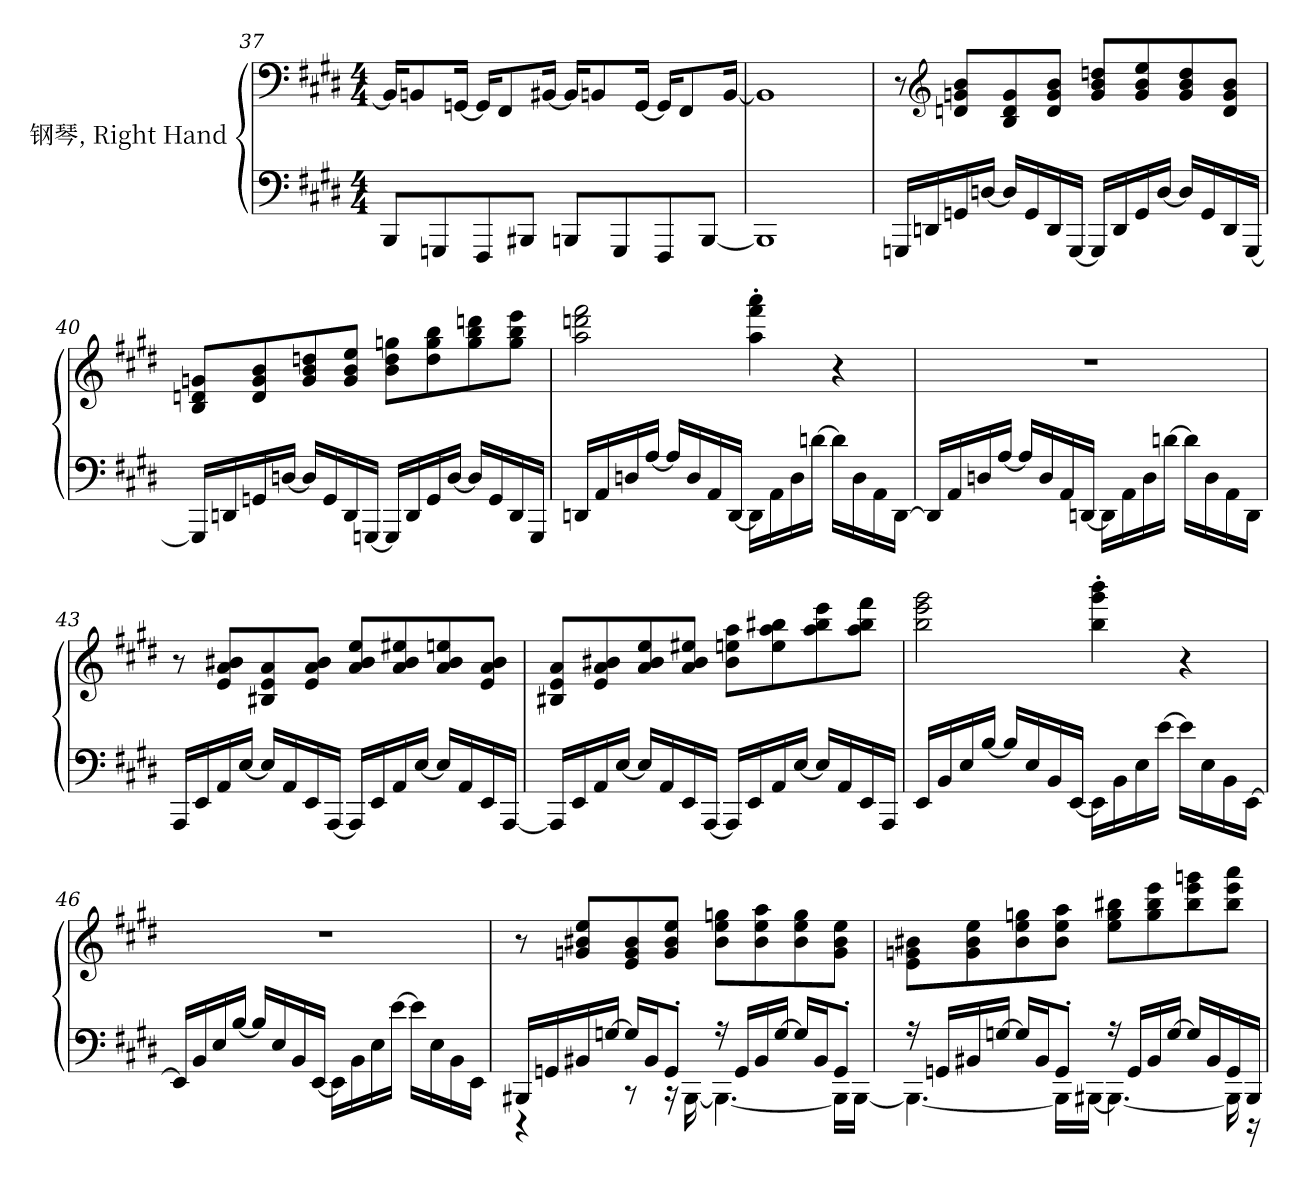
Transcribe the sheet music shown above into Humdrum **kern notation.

**kern	**kern
*part1	*part1
*staff2	*staff1
*I"钢琴, Right Hand	*
!!LO:LB:g=z
*clefF4	*clefF4
*k[f#c#g#d#]	*k[f#c#g#d#]
*M4/4	*M4/4
=37	=37
8BBB/L	16BB#/KL]
.	8BBn/
8GGGn/	.
.	[16GGn/Jk
8FFF#/	16GG/KL]
.	8FF#/
8BBB#X/J	.
.	[16BB#X/Jk
8BBBn/L	16BB#/KL]
.	8BBn/
8GGG/	.
.	[16GG/Jk
8FFF#/	16GG/KL]
.	8FF#/
[8BBB/J	.
.	[16BB/Jk
=38	=38
1BBB]	1BB]
=39	=39
16GGGn/LL	8r
16DDn/	.
*	*clefG2
16GGn/	8dn/ 8gn/ 8b/L
[16Dn/JJ	.
16D/LL]	8B/ 8d/ 8g/
16GG/	.
16DD/	8d/ 8g/ 8b/J
[16GGG/JJ	.
16GGG/LL]	8g/ 8b/ 8ddn/L
16DD/	.
16GG/	8g/ 8b/ 8ee/
[16D/JJ	.
16D/LL]	8g/ 8b/ 8dd/
16GG/	.
16DD/	8d/ 8g/ 8b/J
[16GGG/JJ	.
!!LO:PB:g=z
=40	=40
16GGG/LL]	8B/ 8dn/ 8gn/L
16DDn/	.
16GGn/	8d/ 8g/ 8b/
[16Dn/JJ	.
16D/LL]	8g/ 8b/ 8ddn/
16GG/	.
16DD/	8g/ 8b/ 8ee/J
[16GGGn/JJ	.
16GGG/LL]	8b\ 8dd\ 8ggn\L
16DD/	.
16GG/	8dd\ 8gg\ 8bb\
[16D/JJ	.
16D/LL]	8gg\ 8bb\ 8dddn\
16GG/	.
16DD/	8gg\ 8bb\ 8eee\J
16GGG/JJ	.
=41	=41
16DDn/LL	2aa\ 2dddn\ 2fff#\
16AA/	.
16Dn/	.
[16A/JJ	.
16A/LL]	.
16D/	.
16AA/	.
[16DD/JJ	.
16DD\LL]	4aa\' 4fff#\' 4aaa\'
16AA\	.
16D\	.
[16dn\JJ	.
16d\LL]	4r
16D\	.
16AA\	.
[16DD\JJ	.
!!LO:LB:g=z
=42	=42
16DD/LL]	1r
16AA/	.
16Dn/	.
[16A/JJ	.
16A/LL]	.
16D/	.
16AA/	.
[16DDn/JJ	.
16DD\LL]	.
16AA\	.
16D\	.
[16dn\JJ	.
16d\LL]	.
16D\	.
16AA\	.
16DD\JJ	.
=43	=43
16AAA/LL	8r
16EE/	.
16AA/	8e/ 8a/ 8b#X/L
[16E/JJ	.
16E/LL]	8B#X/ 8e/ 8a/
16AA/	.
16EE/	8e/ 8a/ 8b#/J
[16AAA/JJ	.
16AAA/LL]	8a/ 8b#/ 8ee/L
16EE/	.
16AA/	8a/ 8b#/ 8ee#X/
[16E/JJ	.
16E/LL]	8a/ 8b#/ 8een/
16AA/	.
16EE/	8e/ 8a/ 8b#/J
[16AAA/JJ	.
!!LO:LB:g=z
=44	=44
16AAA/LL]	8B#X/ 8e/ 8a/L
16EE/	.
16AA/	8e/ 8a/ 8b#X/
[16E/JJ	.
16E/LL]	8a/ 8b#/ 8ee/
16AA/	.
16EE/	8a/ 8b#/ 8ee#X/J
[16AAA/JJ	.
16AAA/LL]	8b#\ 8een\ 8aa\L
16EE/	.
16AA/	8ee\ 8aa\ 8bb#X\
[16E/JJ	.
16E/LL]	8aa\ 8bb#\ 8eee\
16AA/	.
16EE/	8aa\ 8bb#\ 8fff#\J
16AAA/JJ	.
=45	=45
16EE/LL	2bb\ 2eee\ 2ggg#\
16BB/	.
16E/	.
[16B/JJ	.
16B/LL]	.
16E/	.
16BB/	.
[16EE/JJ	.
16EE\LL]	4bb\' 4ggg#\' 4bbb\'
16BB\	.
16E\	.
[16e\JJ	.
16e\LL]	4r
16E\	.
16BB\	.
[16EE\JJ	.
!!LO:LB:g=z
=46	=46
16EE/LL]	1r
16BB/	.
16E/	.
[16B/JJ	.
16B/LL]	.
16E/	.
16BB/	.
[16EE/JJ	.
16EE\LL]	.
16BB\	.
16E\	.
[16e\JJ	.
16e\LL]	.
16E\	.
16BB\	.
16EE\JJ	.
=47	=47
*^	*
16BBB#X/LL	4r	8r
16GGn/	.	.
16BB#X/	.	8gn/ 8b#X/ 8ee/L
[16Gn/JJ	.	.
16G/LL]	8r	8e/ 8g/ 8b#/
16BB#/J	.	.
8GG'/J	16r	8g/ 8b#/ 8ee/J
.	[16BBB#\	.
16r	4.BBB#\_	8b#\ 8ee\ 8ggn\L
16GG/LL	.	.
16BB#/	.	8b#\ 8ee\ 8aa\
[16G/JJ	.	.
16G/LL]	.	8b#\ 8ee\ 8gg\
16BB#/J	.	.
8GG'/J	16BBB#\LL]	8g\ 8b#\ 8ee\J
.	[16BBB#\JJ	.
!!LO:LB:g=z
=48	=48	=48
16r	4.BBB#\_	8e\ 8gn\ 8b#X\L
16GGn/LL	.	.
16BB#X/	.	8g\ 8b#\ 8ee\
[16Gn/JJ	.	.
16G/LL]	.	8b#\ 8ee\ 8ggn\
16BB#/J	.	.
8GG'/J	16BBB#\LL]	8b#\ 8ee\ 8aa\J
.	[16BBB#X\JJ	.
16r	4.BBB#\_	8ee\ 8gg\ 8bb#X\L
16GG/LL	.	.
16BB#/	.	8gg\ 8bb#\ 8eee\
[16G/JJ	.	.
16G/LL]	.	8bb#\ 8eee\ 8gggn\
16BB#/	.	.
16GG/	16BBB#\]	8bb#\ 8eee\ 8aaa\J
16BBB#/JJ	16r	.
*v	*v	*
=	=
*-	*-
